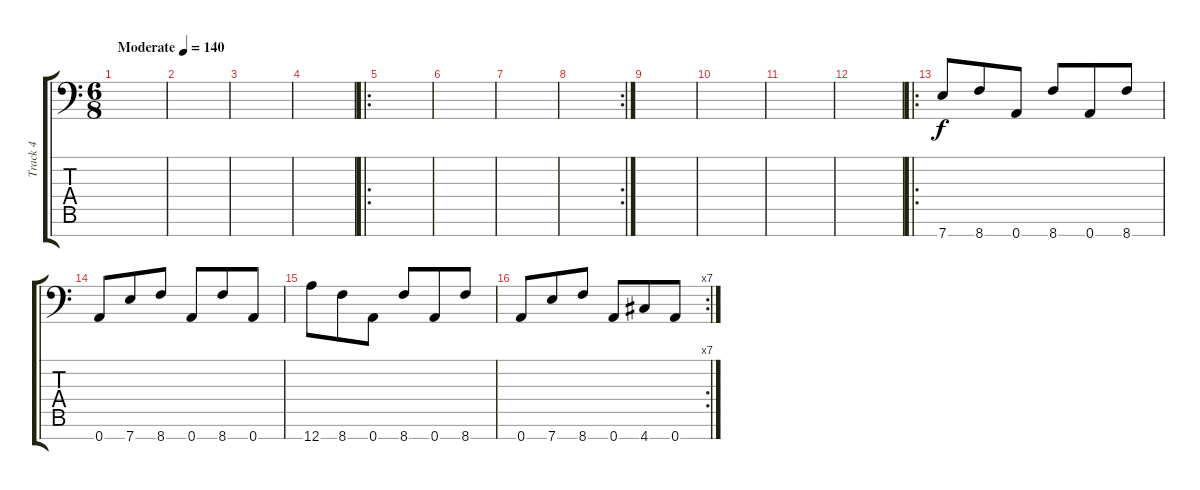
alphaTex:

\track ("Track 4" "Track 4") {instrument distortionguitar}
\staff {score tabs}
\tuning (E4 B3 G3 D3 A2 E2 A1) {hide}
\ts (6 8)
\tempo (140 "Moderate")
\clef f4
\ks c
|
|
|
|
\ro
|
|
|
\rc 2
|
|
|
|
|
\ro
7.7.8 8.7.8 0.7.8 8.7.8 0.7.8 8.7.8 |
0.7.8 7.7.8 8.7.8 0.7.8 8.7.8 0.7.8 |
12.7.8 8.7.8 0.7.8 8.7.8 0.7.8 8.7.8 |
\rc 7
0.7.8 7.7.8 8.7.8 0.7.8 4.7.8 0.7.8
